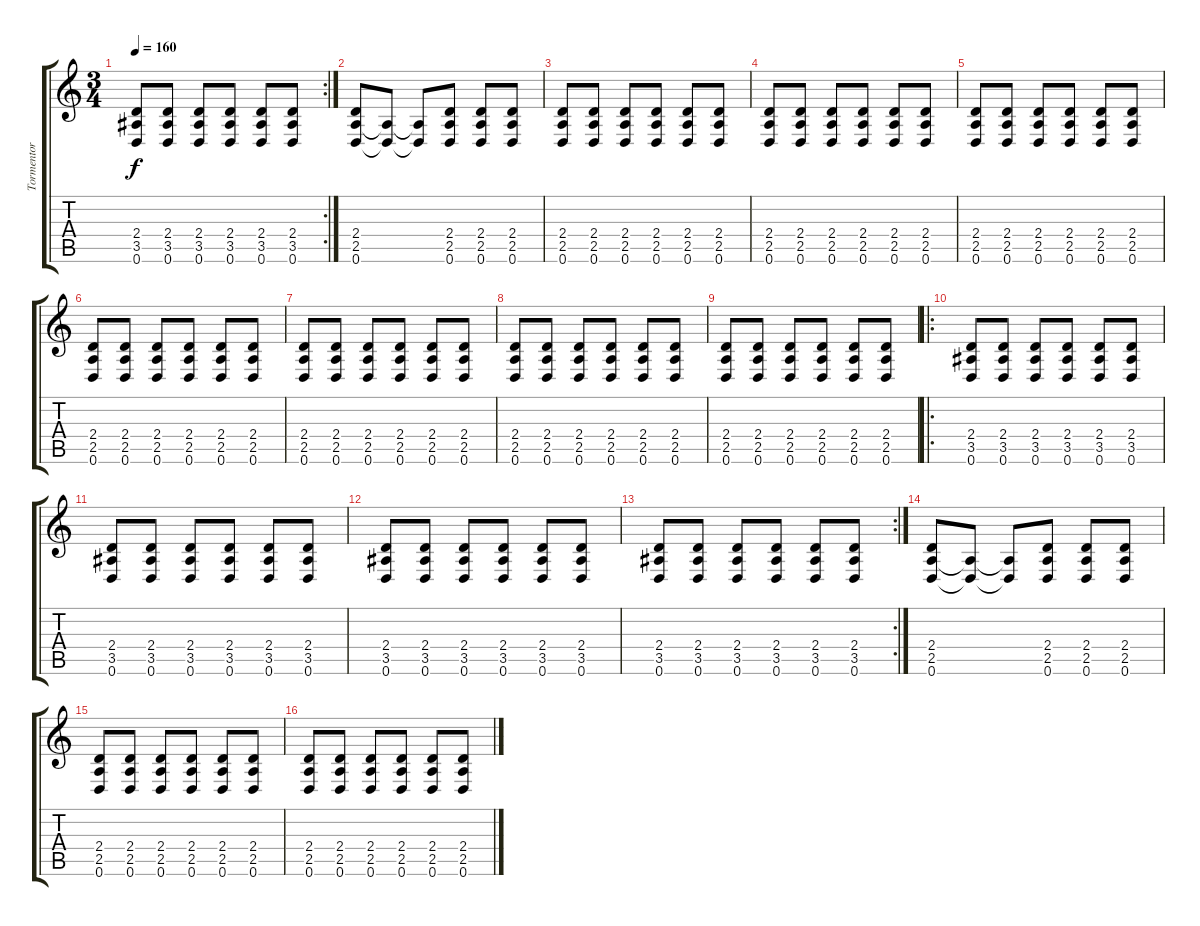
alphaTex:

\track ("Tormentor" "Tormentor") {instrument distortionguitar}
\staff {score tabs}
\tuning (D4 A3 F3 C3 G2 D2) {hide}
\rc 2
\ts (3 4)
\tempo 160
\clef g2
\ks c
(2.4 3.5 0.6).8{dy f} (2.4 3.5 0.6).8 (2.4 3.5 0.6).8 (2.4 3.5 0.6).8 (2.4 3.5 0.6).8 (2.4 3.5 0.6).8 |
(2.4 2.5 0.6).8 (2.5{t} 0.6{t}).8 (2.5{t} 0.6{t}).8 (2.4 2.5 0.6).8 (2.4 2.5 0.6).8 (2.4 2.5 0.6).8 |
(2.4 2.5 0.6).8 (2.4 2.5 0.6).8 (2.4 2.5 0.6).8 (2.4 2.5 0.6).8 (2.4 2.5 0.6).8 (2.4 2.5 0.6).8 |
(2.4 2.5 0.6).8 (2.4 2.5 0.6).8 (2.4 2.5 0.6).8 (2.4 2.5 0.6).8 (2.4 2.5 0.6).8 (2.4 2.5 0.6).8 |
(2.4 2.5 0.6).8 (2.4 2.5 0.6).8 (2.4 2.5 0.6).8 (2.4 2.5 0.6).8 (2.4 2.5 0.6).8 (2.4 2.5 0.6).8 |
(2.4 2.5 0.6).8 (2.4 2.5 0.6).8 (2.4 2.5 0.6).8 (2.4 2.5 0.6).8 (2.4 2.5 0.6).8 (2.4 2.5 0.6).8 |
(2.4 2.5 0.6).8 (2.4 2.5 0.6).8 (2.4 2.5 0.6).8 (2.4 2.5 0.6).8 (2.4 2.5 0.6).8 (2.4 2.5 0.6).8 |
(2.4 2.5 0.6).8 (2.4 2.5 0.6).8 (2.4 2.5 0.6).8 (2.4 2.5 0.6).8 (2.4 2.5 0.6).8 (2.4 2.5 0.6).8 |
(2.4 2.5 0.6).8 (2.4 2.5 0.6).8 (2.4 2.5 0.6).8 (2.4 2.5 0.6).8 (2.4 2.5 0.6).8 (2.4 2.5 0.6).8 |
\ro
(2.4 3.5 0.6).8 (2.4 3.5 0.6).8 (2.4 3.5 0.6).8 (2.4 3.5 0.6).8 (2.4 3.5 0.6).8 (2.4 3.5 0.6).8 |
(2.4 3.5 0.6).8 (2.4 3.5 0.6).8 (2.4 3.5 0.6).8 (2.4 3.5 0.6).8 (2.4 3.5 0.6).8 (2.4 3.5 0.6).8 |
(2.4 3.5 0.6).8 (2.4 3.5 0.6).8 (2.4 3.5 0.6).8 (2.4 3.5 0.6).8 (2.4 3.5 0.6).8 (2.4 3.5 0.6).8 |
\rc 2
(2.4 3.5 0.6).8 (2.4 3.5 0.6).8 (2.4 3.5 0.6).8 (2.4 3.5 0.6).8 (2.4 3.5 0.6).8 (2.4 3.5 0.6).8 |
(2.4 2.5 0.6).8 (2.5{t} 0.6{t}).8 (2.5{t} 0.6{t}).8 (2.4 2.5 0.6).8 (2.4 2.5 0.6).8 (2.4 2.5 0.6).8 |
(2.4 2.5 0.6).8 (2.4 2.5 0.6).8 (2.4 2.5 0.6).8 (2.4 2.5 0.6).8 (2.4 2.5 0.6).8 (2.4 2.5 0.6).8 |
(2.4 2.5 0.6).8 (2.4 2.5 0.6).8 (2.4 2.5 0.6).8 (2.4 2.5 0.6).8 (2.4 2.5 0.6).8 (2.4 2.5 0.6).8
